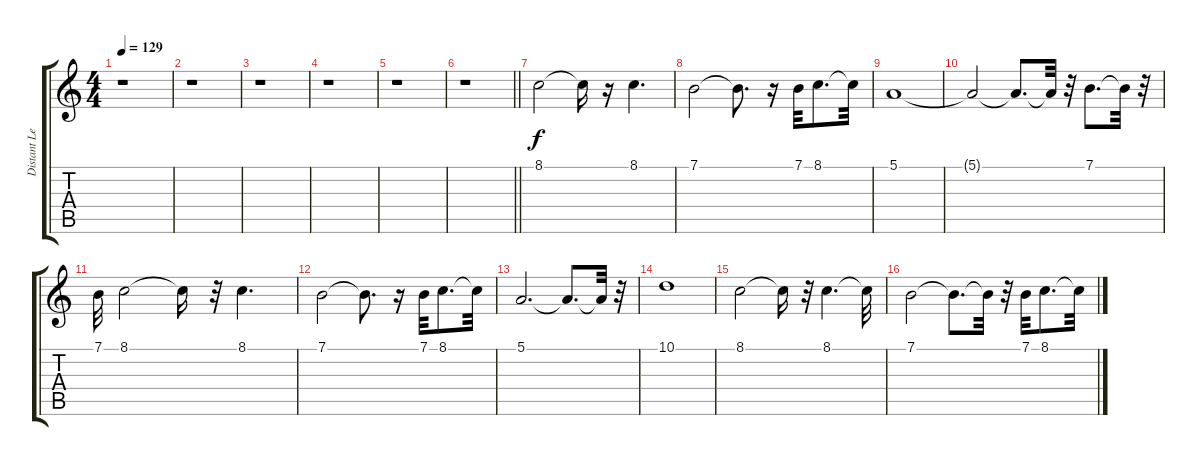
\track ("Distant Lead Guitar" "Distant Le") {instrument lead5charang}
\staff {score tabs}
\tuning (E4 B3 G3 D3 A2 E2) {hide}
\ts (4 4)
\tempo 129
\clef g2
\ks c
r.1{dy f} |
r.1 |
r.1 |
r.1 |
r.1 |
\barLineRight lightlight
r.1 |
8.1.2 8.1{t}.16 r.16 8.1.4{d} |
7.1.2 7.1{t}.8{d} r.16 7.1.32 8.1.8{d} 8.1{t}.32 |
5.1.1 |
5.1{t}.2 5.1{t}.8{d} 5.1{t}.32 r.32 7.1.8{d} 7.1{t}.32 r.32 |
7.1.32 8.1.2 8.1{t}.16 r.32 8.1.4{d} |
7.1.2 7.1{t}.8{d} r.16 7.1.32 8.1.8{d} 8.1{t}.32 |
5.1.2{d} 5.1{t}.8{d} 5.1{t}.32 r.32 |
10.1.1 |
8.1.2 8.1{t}.16 r.32 8.1.4{d} 8.1{t}.32 |
7.1.2 7.1{t}.8{d} 7.1{t}.32 r.32 7.1.32 8.1.8{d} 8.1{t}.32
